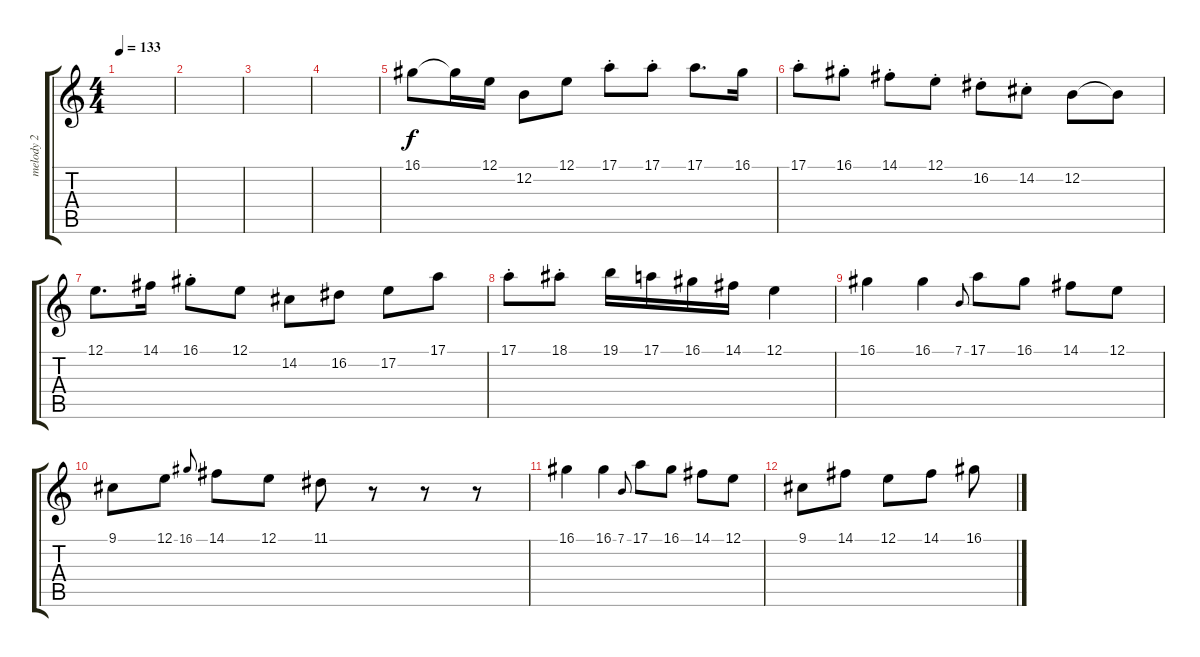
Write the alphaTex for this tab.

\track ("melody 2" "melody 2") {instrument lead2sawtooth}
\staff {score tabs}
\tuning (E4 B3 G3 D3 A2 E2) {hide}
\ts (4 4)
\tempo 133
\clef g2
\ks c
|
|
|
|
16.1.8 16.1{t}.16 12.1.16 12.2.8 12.1.8 17.1{st}.8 17.1{st}.8 17.1.8{d} 16.1.16 |
17.1{st}.8 16.1{st}.8 14.1{st}.8 12.1{st}.8 16.2{st}.8 14.2{st}.8 12.2.8 12.2{t}.8 |
12.1.8{d} 14.1.16 16.1{st}.8 12.1.8 14.2.8 16.2.8 17.2.8 17.1.8 |
17.1{st}.8 18.1{st}.8 19.1.16 17.1.16 16.1.16 14.1.16 12.1.4 |
16.1.4 16.1.4 7.1.8{gr onbeat} 17.1.8 16.1.8 14.1.8 12.1.8 |
9.1.8 12.1.8 16.1.8{gr onbeat} 14.1.8 12.1.8 11.1.8 r.8 r.8 r.8 |
16.1.4 16.1.4 7.1.8{gr onbeat} 17.1.8 16.1.8 14.1.8 12.1.8 |
9.1.8 14.1.8 12.1.8 14.1.8 16.1.8
